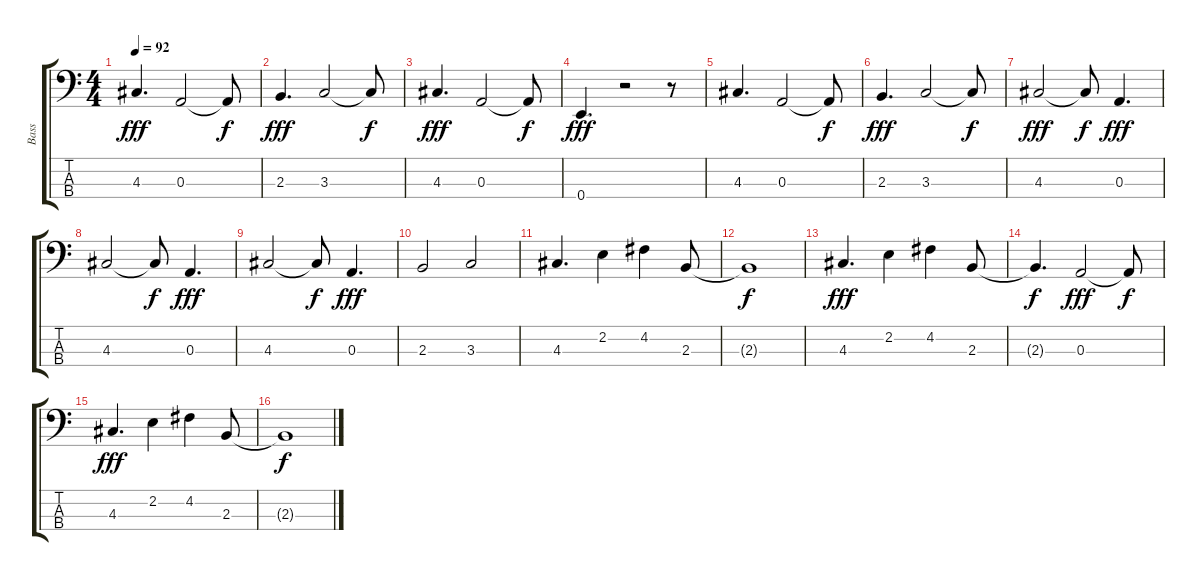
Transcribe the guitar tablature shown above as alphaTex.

\track ("Bass" "Bass") {instrument electricbassfinger}
\staff {score tabs}
\tuning (G2 D2 A1 E1) {hide}
\ts (4 4)
\tempo 92
\clef f4
\ks c
4.3.4{d dy fff} 0.3.2 0.3{t}.8{dy f} |
2.3.4{d dy fff} 3.3.2 3.3{t}.8{dy f} |
4.3.4{d dy fff} 0.3.2 0.3{t}.8{dy f} |
0.4.4{d dy fff} r.2 r.8 |
4.3.4{d} 0.3.2 0.3{t}.8{dy f} |
2.3.4{d dy fff} 3.3.2 3.3{t}.8{dy f} |
4.3.2{dy fff} 4.3{t}.8{dy f} 0.3.4{d dy fff} |
4.3.2 4.3{t}.8{dy f} 0.3.4{d dy fff} |
4.3.2 4.3{t}.8{dy f} 0.3.4{d dy fff} |
2.3.2 3.3.2 |
4.3.4{d} 2.2.4 4.2.4 2.3.8 |
2.3{t}.1{dy f} |
4.3.4{d dy fff} 2.2.4 4.2.4 2.3.8 |
2.3{t}.4{d dy f} 0.3.2{dy fff} 0.3{t}.8{dy f} |
4.3.4{d dy fff} 2.2.4 4.2.4 2.3.8 |
2.3{t}.1{dy f}
